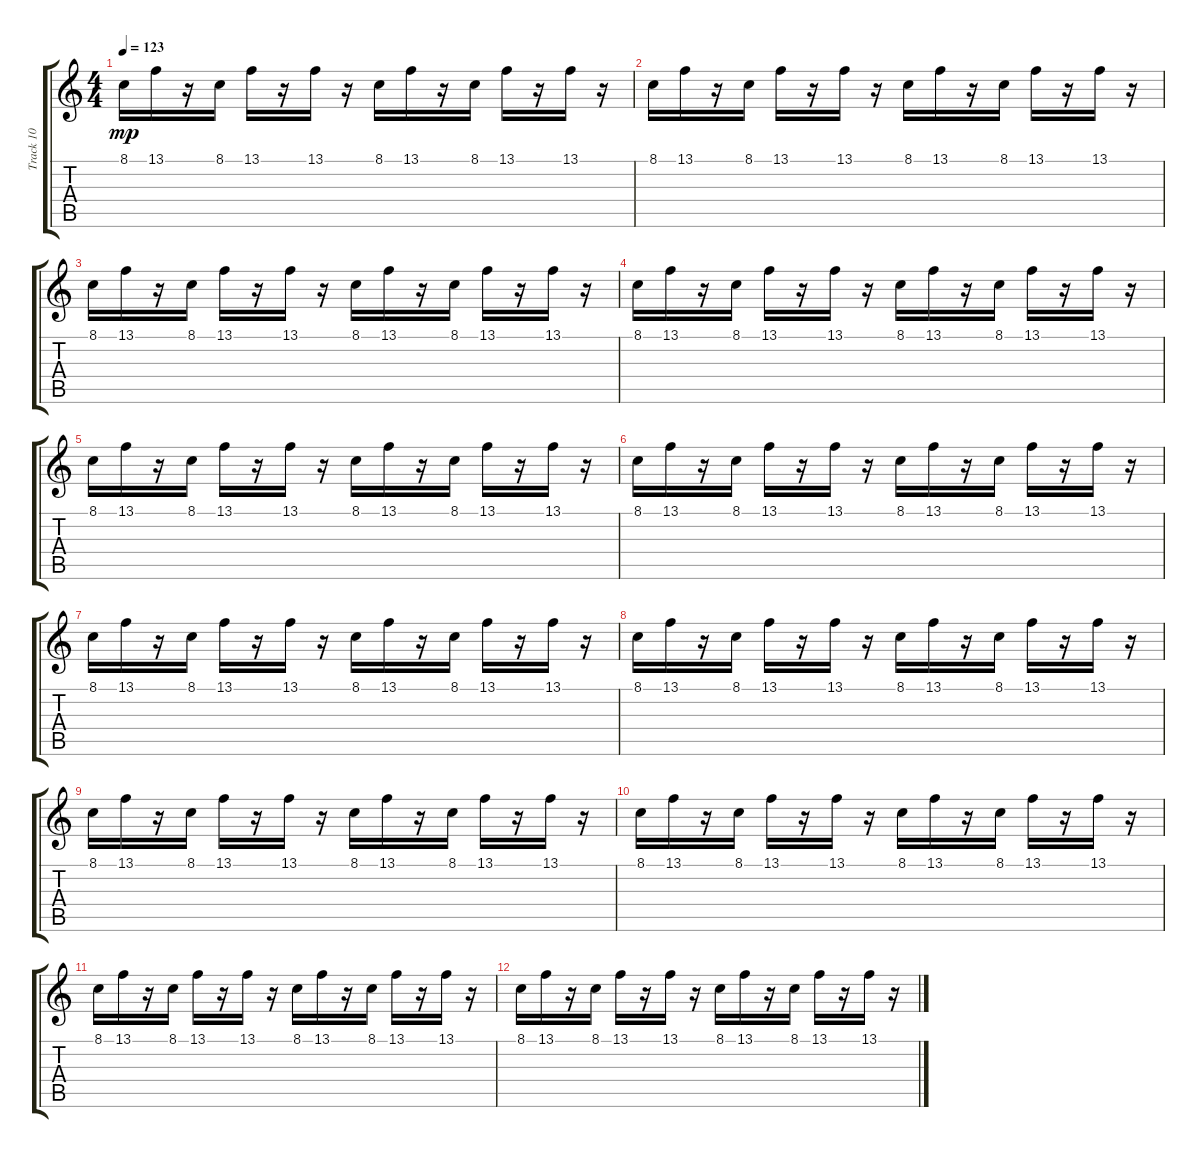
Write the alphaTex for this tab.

\track ("Track 10" "Track 10") {instrument guitarfretnoise}
\staff {score tabs}
\tuning (E4 B3 G3 D3 A2 E2) {hide}
\ts (4 4)
\tempo 123
\clef g2
\ks c
8.1.16{dy mp} 13.1.16 r.16 8.1.16 13.1.16 r.16 13.1.16 r.16 8.1.16 13.1.16 r.16 8.1.16 13.1.16 r.16 13.1.16 r.16 |
8.1.16 13.1.16 r.16 8.1.16 13.1.16 r.16 13.1.16 r.16 8.1.16 13.1.16 r.16 8.1.16 13.1.16 r.16 13.1.16 r.16 |
8.1.16 13.1.16 r.16 8.1.16 13.1.16 r.16 13.1.16 r.16 8.1.16 13.1.16 r.16 8.1.16 13.1.16 r.16 13.1.16 r.16 |
8.1.16 13.1.16 r.16 8.1.16 13.1.16 r.16 13.1.16 r.16 8.1.16 13.1.16 r.16 8.1.16 13.1.16 r.16 13.1.16 r.16 |
8.1.16 13.1.16 r.16 8.1.16 13.1.16 r.16 13.1.16 r.16 8.1.16 13.1.16 r.16 8.1.16 13.1.16 r.16 13.1.16 r.16 |
8.1.16 13.1.16 r.16 8.1.16 13.1.16 r.16 13.1.16 r.16 8.1.16 13.1.16 r.16 8.1.16 13.1.16 r.16 13.1.16 r.16 |
8.1.16 13.1.16 r.16 8.1.16 13.1.16 r.16 13.1.16 r.16 8.1.16 13.1.16 r.16 8.1.16 13.1.16 r.16 13.1.16 r.16 |
8.1.16 13.1.16 r.16 8.1.16 13.1.16 r.16 13.1.16 r.16 8.1.16 13.1.16 r.16 8.1.16 13.1.16 r.16 13.1.16 r.16 |
8.1.16 13.1.16 r.16 8.1.16 13.1.16 r.16 13.1.16 r.16 8.1.16 13.1.16 r.16 8.1.16 13.1.16 r.16 13.1.16 r.16 |
8.1.16 13.1.16 r.16 8.1.16 13.1.16 r.16 13.1.16 r.16 8.1.16 13.1.16 r.16 8.1.16 13.1.16 r.16 13.1.16 r.16 |
8.1.16 13.1.16 r.16 8.1.16 13.1.16 r.16 13.1.16 r.16 8.1.16 13.1.16 r.16 8.1.16 13.1.16 r.16 13.1.16 r.16 |
8.1.16 13.1.16 r.16 8.1.16 13.1.16 r.16 13.1.16 r.16 8.1.16 13.1.16 r.16 8.1.16 13.1.16 r.16 13.1.16 r.16
